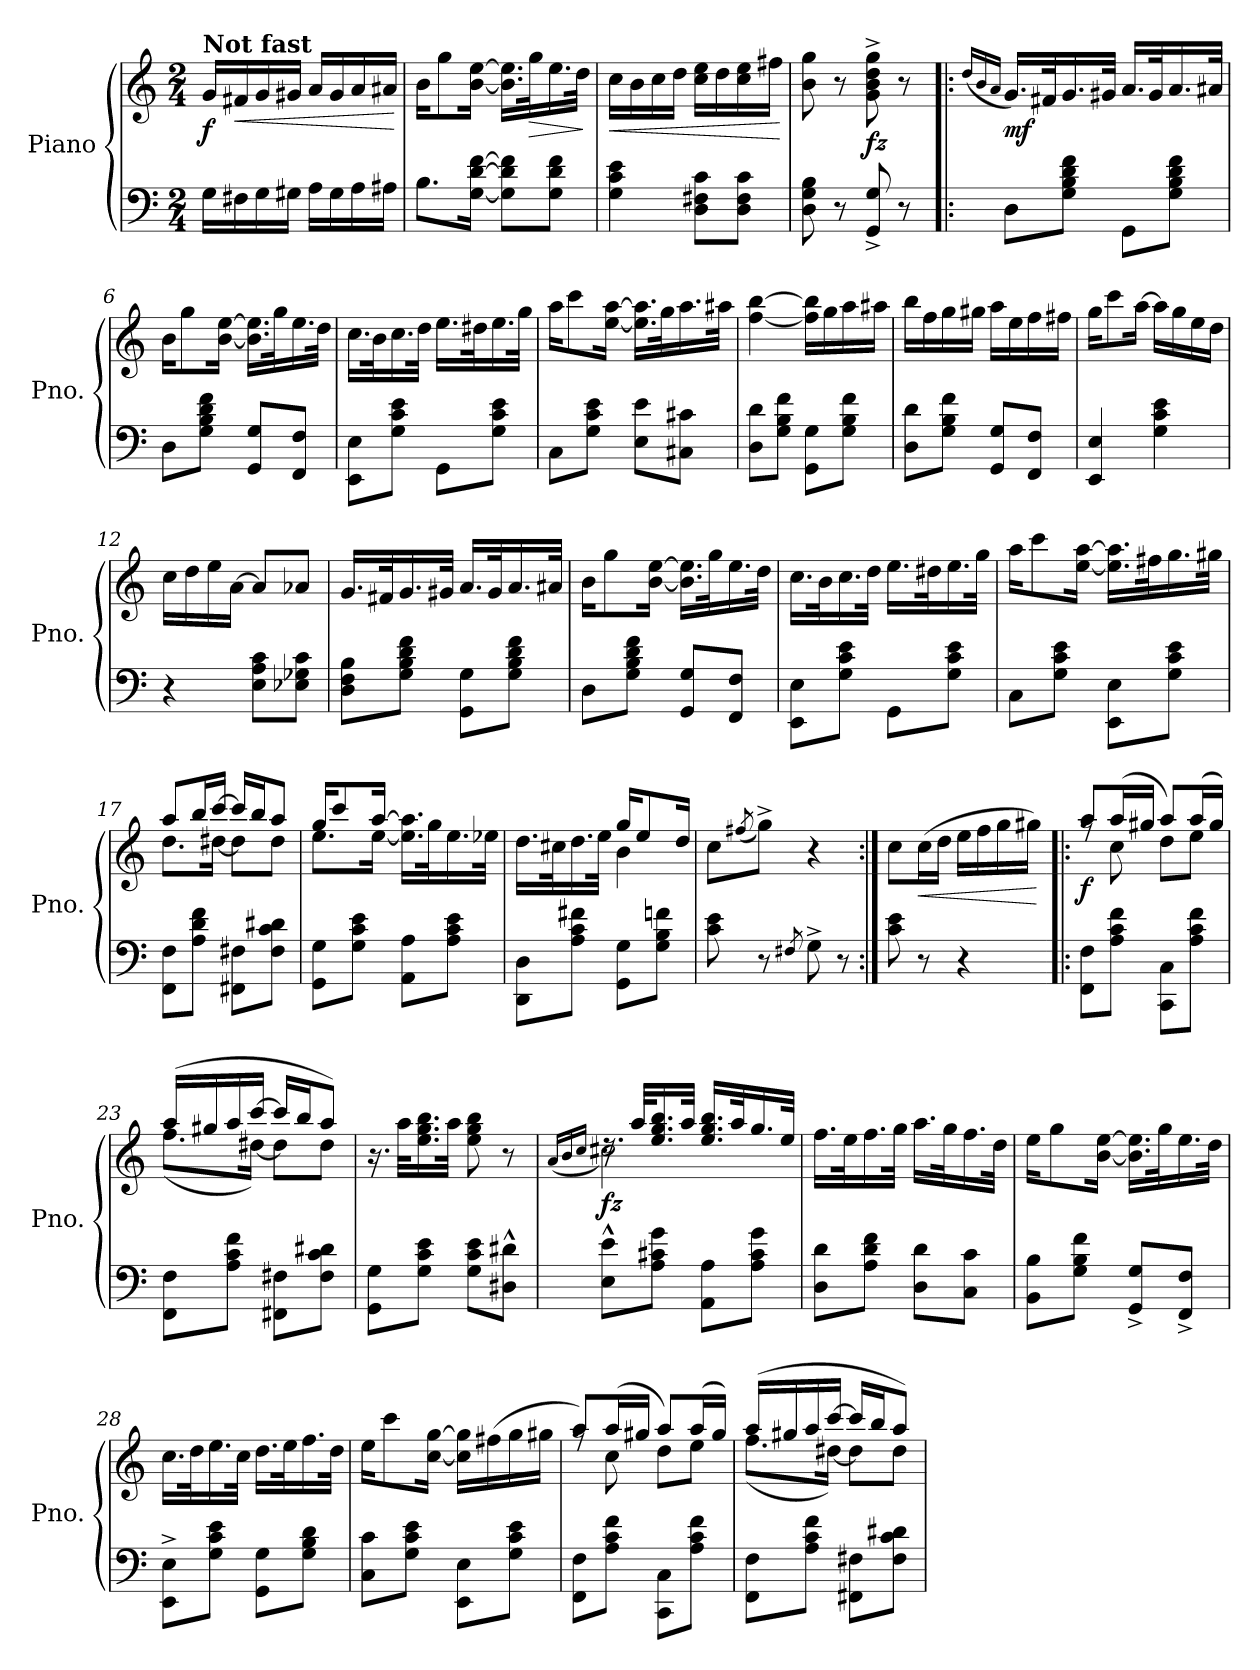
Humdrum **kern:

**kern	**kern	**dynam
*part1	*part1	*part1
*staff2	*staff1	*staff1/2
*I"Piano	*	*
*I'Pno.	*	*
*clefF4	*clefG2	*
*k[]	*k[]	*
*M2/4	*M2/4	*
*MM100	*MM100	*
=1	=1	=1
!	!LO:TX:a:B:t=Not fast	!
!	!	!LO:DY:b
16G\LL	16g/LL	f
!	!	!LO:HP:b
16F#X\	16f#X/	<
16G\	16g/	.
16G#X\JJ	16g#X/JJ	.
16A\LL	16a/LL	.
16G#\	16g#/	.
16A\	16a/	.
16A#X\JJ	16a#X/JJ	.
.	.	[
=2	=2	=2
8.B\L	16b\KL	.
.	8gg\	.
[16G\ [16d\ [16f\Jk	[16b\ [16ee\Jk	.
8G\] 8d\] 8f\]L	16.b\] 16.ee\]LL	.
!	!	!LO:HP:b
.	32gg\K	>
8G\ 8d\ 8f\J	16.ee\	.
.	32dd\JJk	.
.	.	]
=3	=3	=3
!	!	!LO:HP:b
4G\ 4c\ 4e\	16cc\LL	<
.	16b\	.
.	16cc\	.
.	16dd\JJ	.
8D\ 8F#X\ 8c\L	16cc\ 16ee\LL	.
.	16dd\	.
8D\ 8F#\ 8c\J	16cc\ 16ee\	.
.	16ff#X\JJ	.
.	.	[
=4	=4	=4
8D\ 8G\ 8B\	8b\ 8gg\	.
8r	8r	.
!	!	!LO:DY:b
8GG/^ 8G/^	8g\^ 8b\^ 8dd\^ 8gg\^	fz
8r	8r	.
!!LO:LB:g=z
=5!|:	=5!|:	=5!|:
.	(<16qdd/LL	.
.	16qb/	.
.	16qa/JJ	.
!	!	!LO:DY:b
8D\L	16.g/LL)	mf
.	32f#X/K	.
8G\ 8B\ 8d\ 8f\J	16.g/	.
.	32g#X/JJk	.
8GG\L	16.a/LL	.
.	32g#/K	.
8G\ 8B\ 8d\ 8f\J	16.a/	.
.	32a#X/JJk	.
=6	=6	=6
8D\L	16b\KL	.
.	8gg\	.
8G\ 8B\ 8d\ 8f\J	.	.
.	[16b\ [16ee\Jk	.
8GG/ 8G/L	16.b\] 16.ee\]LL	.
.	32gg\K	.
8FF/ 8F/J	16.ee\	.
.	32dd\JJk	.
=7	=7	=7
8EE\ 8E\L	16.cc\LL	.
.	32b\K	.
8G\ 8c\ 8e\J	16.cc\	.
.	32dd\JJk	.
8GG\L	16.ee\LL	.
.	32dd#X\K	.
8G\ 8c\ 8e\J	16.ee\	.
.	32gg\JJk	.
=8	=8	=8
8C\L	16aa\KL	.
.	8ccc\	.
8G\ 8c\ 8e\J	.	.
.	[16ee\ [16aa\Jk	.
8E\ 8e\L	16.ee\] 16.aa\]LL	.
.	32gg\K	.
8C#X\ 8c#X\J	16.aa\	.
.	32aa#X\JJk	.
!!LO:LB:g=z
=9	=9	=9
8D\ 8d\L	[4ff\ [4bb\	.
8G\ 8B\ 8f\J	.	.
8GG\ 8G\L	16ff\] 16bb\]LL	.
.	16gg\	.
8G\ 8B\ 8f\J	16aa\	.
.	16aa#X\JJ	.
=10	=10	=10
8D\ 8d\L	16bb\LL	.
.	16ff\	.
8G\ 8B\ 8f\J	16gg\	.
.	16gg#X\JJ	.
8GG/ 8G/L	16aa\LL	.
.	16ee\	.
8FF/ 8F/J	16ff\	.
.	16ff#X\JJ	.
=11	=11	=11
4EE/ 4E/	16gg\KL	.
.	8ccc\	.
.	[16aa\Jk	.
4G\ 4c\ 4e\	16aa\LL]	.
.	16gg\	.
.	16ee\	.
.	16dd\JJ	.
=12	=12	=12
4r	16cc\LL	.
.	16dd\	.
.	16ee\	.
.	[16a\JJ	.
8E\ 8A\ 8c\L	8a/L]	.
8E-X\ 8G-X\ 8c\J	8a-X/J	.
!!LO:LB:g=z
=13	=13	=13
8D\ 8F\ 8B\L	16.g/LL	.
.	32f#X/K	.
8G\ 8B\ 8d\ 8f\J	16.g/	.
.	32g#X/JJk	.
8GG\ 8G\L	16.a/LL	.
.	32g#/K	.
8G\ 8B\ 8d\ 8f\J	16.a/	.
.	32a#X/JJk	.
=14	=14	=14
8D\L	16b\KL	.
.	8gg\	.
8G\ 8B\ 8d\ 8f\J	.	.
.	[16b\ [16ee\Jk	.
8GG/ 8G/L	16.b\] 16.ee\]LL	.
.	32gg\K	.
8FF/ 8F/J	16.ee\	.
.	32dd\JJk	.
=15	=15	=15
8EE\ 8E\L	16.cc\LL	.
.	32b\K	.
8G\ 8c\ 8e\J	16.cc\	.
.	32dd\JJk	.
8GG\L	16.ee\LL	.
.	32dd#X\K	.
8G\ 8c\ 8e\J	16.ee\	.
.	32gg\JJk	.
=16	=16	=16
8C\L	16aa\KL	.
.	8ccc\	.
8G\ 8c\ 8e\J	.	.
.	[16ee\ [16aa\Jk	.
8EE\ 8E\L	16.ee\] 16.aa\]LL	.
.	32ff#X\K	.
8G\ 8c\ 8e\J	16.gg\	.
.	32gg#X\JJk	.
!!LO:LB:g=z
=17	=17	=17
*	*^	*
8FF\ 8F\L	8aa/L	8.dd\L	.
8A\ 8d\ 8f\J	16bb/L	.	.
.	[16ccc/JJ	[16dd#X\Jk	.
8FF#X\ 8F#X\L	16ccc/LL]	8dd#\L]	.
.	16bb/J	.	.
8F#\ 8c\ 8d#X\J	8aa/J	8dd#\J	.
=18	=18	=18	=18
8GG\ 8G\L	16gg/KL	8.ee\L	.
.	8ccc/	.	.
8G\ 8c\ 8e\J	.	.	.
.	[16aa/Jk	[16ee\Jk	.
8AA\ 8A\L	16.ee\] 16.aa\]LL	4ryy	.
.	32gg\K	.	.
8A\ 8c\ 8e\J	16.ee\	.	.
.	32ee-X\JJk	.	.
=19	=19	=19	=19
8DD\ 8D\L	16.dd\LL	4ryy	.
.	32cc#X\K	.	.
8A\ 8c\ 8f#X\J	16.dd\	.	.
.	32ee\JJk	.	.
8GG\ 8G\L	16gg/KL	4b\	.
.	8ee/	.	.
8G\ 8B\ 8fn\J	.	.	.
.	16dd/Jk	.	.
*	*v	*v	*
=20	=20	=20
8c\ 8e\	8cc\L	.
.	(<8qff#X/	.
8r	8gg^\J)	.
8qF#X/	.	.
8G^\	4r	.
8r	.	.
=21:|!	=21:|!	=21:|!
8c\ 8e\	8cc\L	.
!	!	!LO:HP:b
8r	(>16cc\L	<
.	16dd\JJ	.
4r	16ee\LL	.
.	16ff\	.
.	16gg\	.
.	16gg#X\JJ)	.
.	.	[
!!LO:PB:g=z
=22!|:	=22!|:	=22!|:
*	*^	*
!	!	!	!LO:DY:b
8FF\ 8F\L	8aa/L	8rff	f
8A\ 8c\ 8f\J	(>16aa/L	8cc\	.
.	16gg#X/JJ	.	.
8CC\ 8C\L	8aa/L)	8dd\L	.
8A\ 8c\ 8f\J	(>16aa/L	8ee\J	.
.	16gg#/JJ)	.	.
=23	=23	=23	=23
8FF\ 8F\L	(>16aa/LL	(<8.ff\L	.
.	16gg#X/	.	.
8A\ 8c\ 8f\J	16aa/	.	.
.	[16ccc/JJ	[16dd#X\Jk)	.
8FF#X\ 8F#X\L	16ccc/LL]	8dd#\L]	.
.	16bb/J	.	.
8F#\ 8c\ 8d#X\J	8aa/J)	8dd#\J	.
*	*v	*v	*
=24	=24	=24
8GG\ 8G\L	16.r	.
.	32aa\KLL	.
8G\ 8c\ 8e\J	16.ee\ 16.gg\ 16.bb\	.
.	32aa\JJk	.
8G\ 8c\ 8e\L	8ee\ 8gg\ 8bb\	.
8D#X\^^ 8d#X\^^J	8r	.
=25	=25	=25
*	*^	*
.	.	(<16qa/LL	.
.	.	16qb/	.
.	.	16qcc/JJ	.
!	!	!	!LO:DY:b
8E\^^ 8e\^^L	16.rdd	2cc#X\)	fz
.	32aa/KLL	.	.
8A\ 8c#X\ 8g\J	16.ee/ 16.gg/ 16.bb/	.	.
.	32aa/JJk	.	.
8AA\ 8A\L	16.ee/ 16.gg/ 16.bb/LL	.	.
.	32aa/K	.	.
8A\ 8c#\ 8g\J	16.gg/	.	.
.	32ee/JJk	.	.
*	*v	*v	*
!!LO:LB:g=z
=26	=26	=26
8D\ 8d\L	16.ff\LL	.
.	32ee\K	.
8A\ 8d\ 8f\J	16.ff\	.
.	32gg\JJk	.
8D\ 8d\L	16.aa\LL	.
.	32gg\K	.
8C\ 8c\J	16.ff\	.
.	32dd\JJk	.
=27	=27	=27
8BB\ 8B\L	16ee\KL	.
.	8gg\	.
8G\ 8B\ 8f\J	.	.
.	[16b\ [16ee\Jk	.
8GG/^ 8G/^L	16.b\] 16.ee\]LL	.
.	32gg\K	.
8FF/^ 8F/^J	16.ee\	.
.	32dd\JJk	.
=28	=28	=28
8EE\^ 8E\^L	16.cc\LL	.
.	32dd\K	.
8G\ 8c\ 8e\J	16.ee\	.
.	32cc\JJk	.
8GG\ 8G\L	16.dd\LL	.
.	32ee\K	.
8G\ 8B\ 8d\J	16.ff\	.
.	32dd\JJk	.
=29	=29	=29
8C\ 8c\L	16ee\KL	.
.	8ccc\	.
8G\ 8c\ 8e\J	.	.
.	[16cc\ [16gg\Jk	.
8EE\ 8E\L	16cc\] 16gg\]LL	.
.	(>16ff#X\	.
8G\ 8c\ 8e\J	16gg\	.
.	16gg#X\JJ	.
!!LO:LB:g=z
=30	=30	=30
*	*^	*
8FF\ 8F\L	8aa/L)	8rff	.
8A\ 8c\ 8f\J	(>16aa/L	8cc\	.
.	16gg#X/JJ	.	.
8CC\ 8C\L	8aa/L)	8dd\L	.
8A\ 8c\ 8f\J	(>16aa/L	8ee\J	.
.	16gg#/JJ)	.	.
=31	=31	=31	=31
8FF\ 8F\L	(>16aa/LL	(<8.ff\L	.
.	16gg#X/	.	.
8A\ 8c\ 8f\J	16aa/	.	.
.	[16ccc/JJ	[16dd#X\Jk)	.
8FF#X\ 8F#X\L	16ccc/LL]	8dd#\L]	.
.	16bb/J	.	.
8F#\ 8c\ 8d#X\J	8aa/J)	8dd#\J	.
*	*v	*v	*
=	=	=
*-	*-	*-
